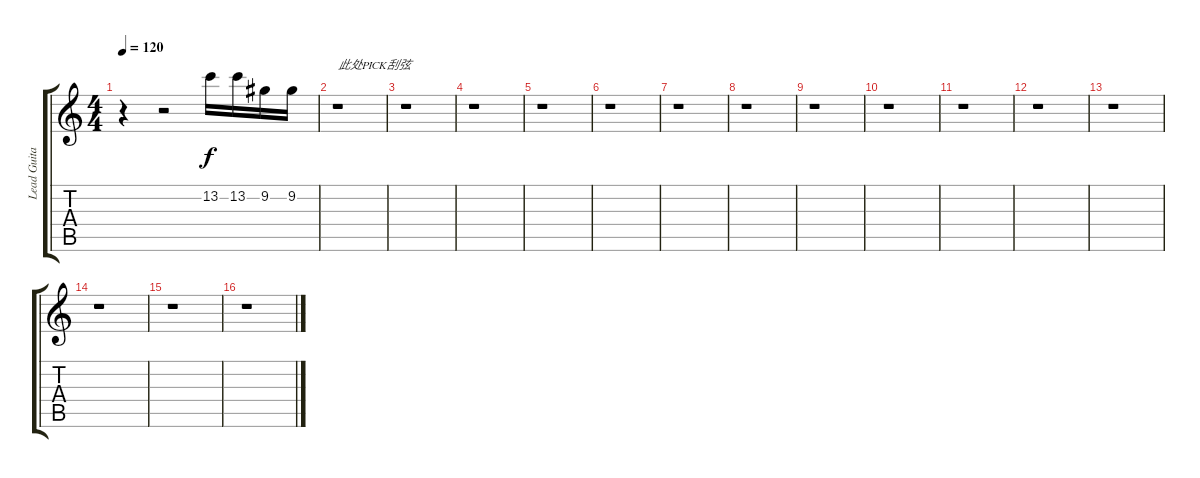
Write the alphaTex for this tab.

\track ("Lead Guitar2" "Lead Guita") {instrument overdrivenguitar}
\staff {score tabs}
\tuning (E4 B3 G3 D3 A2 E2) {hide}
\ts (4 4)
\tempo 120
\clef g2
\ks c
r.4{dy f} r.2 13.2.16 13.2.16 9.2.16 9.2.16 |
r.1{txt "此处PICK刮弦"} |
r.1 |
r.1 |
r.1 |
r.1 |
r.1 |
r.1 |
r.1 |
r.1 |
r.1 |
r.1 |
r.1 |
r.1 |
r.1 |
r.1
